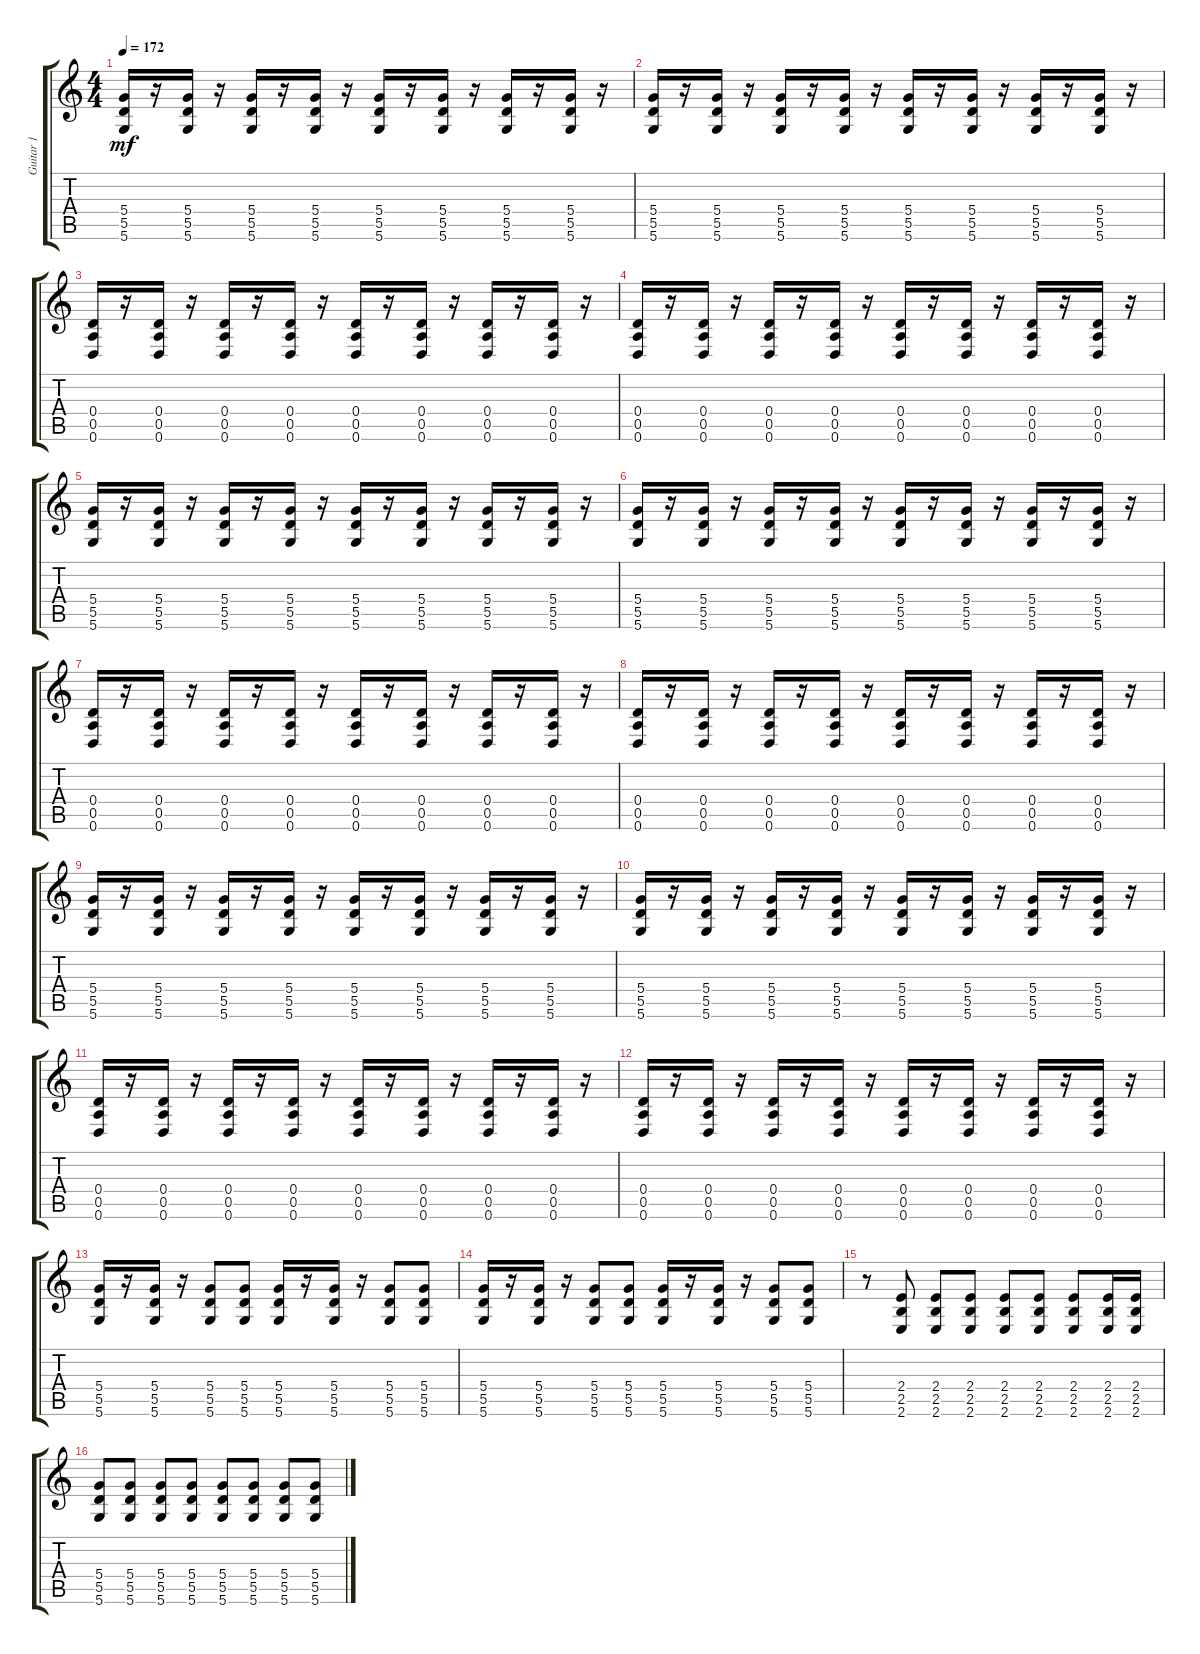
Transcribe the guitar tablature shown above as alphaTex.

\track ("Guitar 1" "Guitar 1") {instrument distortionguitar}
\staff {score tabs}
\tuning (E4 B3 G3 D3 A2 D2) {hide}
\ts (4 4)
\tempo 172
\clef g2
\ks c
(5.4 5.5 5.6).16{dy mf} r.16 (5.4 5.5 5.6).16 r.16 (5.4 5.5 5.6).16 r.16 (5.4 5.5 5.6).16 r.16 (5.4 5.5 5.6).16 r.16 (5.4 5.5 5.6).16 r.16 (5.4 5.5 5.6).16 r.16 (5.4 5.5 5.6).16 r.16 |
(5.4 5.5 5.6).16 r.16 (5.4 5.5 5.6).16 r.16 (5.4 5.5 5.6).16 r.16 (5.4 5.5 5.6).16 r.16 (5.4 5.5 5.6).16 r.16 (5.4 5.5 5.6).16 r.16 (5.4 5.5 5.6).16 r.16 (5.4 5.5 5.6).16 r.16 |
(0.4 0.5 0.6).16 r.16 (0.4 0.5 0.6).16 r.16 (0.4 0.5 0.6).16 r.16 (0.4 0.5 0.6).16 r.16 (0.4 0.5 0.6).16 r.16 (0.4 0.5 0.6).16 r.16 (0.4 0.5 0.6).16 r.16 (0.4 0.5 0.6).16 r.16 |
(0.4 0.5 0.6).16 r.16 (0.4 0.5 0.6).16 r.16 (0.4 0.5 0.6).16 r.16 (0.4 0.5 0.6).16 r.16 (0.4 0.5 0.6).16 r.16 (0.4 0.5 0.6).16 r.16 (0.4 0.5 0.6).16 r.16 (0.4 0.5 0.6).16 r.16 |
(5.4 5.5 5.6).16 r.16 (5.4 5.5 5.6).16 r.16 (5.4 5.5 5.6).16 r.16 (5.4 5.5 5.6).16 r.16 (5.4 5.5 5.6).16 r.16 (5.4 5.5 5.6).16 r.16 (5.4 5.5 5.6).16 r.16 (5.4 5.5 5.6).16 r.16 |
(5.4 5.5 5.6).16 r.16 (5.4 5.5 5.6).16 r.16 (5.4 5.5 5.6).16 r.16 (5.4 5.5 5.6).16 r.16 (5.4 5.5 5.6).16 r.16 (5.4 5.5 5.6).16 r.16 (5.4 5.5 5.6).16 r.16 (5.4 5.5 5.6).16 r.16 |
(0.4 0.5 0.6).16 r.16 (0.4 0.5 0.6).16 r.16 (0.4 0.5 0.6).16 r.16 (0.4 0.5 0.6).16 r.16 (0.4 0.5 0.6).16 r.16 (0.4 0.5 0.6).16 r.16 (0.4 0.5 0.6).16 r.16 (0.4 0.5 0.6).16 r.16 |
(0.4 0.5 0.6).16 r.16 (0.4 0.5 0.6).16 r.16 (0.4 0.5 0.6).16 r.16 (0.4 0.5 0.6).16 r.16 (0.4 0.5 0.6).16 r.16 (0.4 0.5 0.6).16 r.16 (0.4 0.5 0.6).16 r.16 (0.4 0.5 0.6).16 r.16 |
(5.4 5.5 5.6).16 r.16 (5.4 5.5 5.6).16 r.16 (5.4 5.5 5.6).16 r.16 (5.4 5.5 5.6).16 r.16 (5.4 5.5 5.6).16 r.16 (5.4 5.5 5.6).16 r.16 (5.4 5.5 5.6).16 r.16 (5.4 5.5 5.6).16 r.16 |
(5.4 5.5 5.6).16 r.16 (5.4 5.5 5.6).16 r.16 (5.4 5.5 5.6).16 r.16 (5.4 5.5 5.6).16 r.16 (5.4 5.5 5.6).16 r.16 (5.4 5.5 5.6).16 r.16 (5.4 5.5 5.6).16 r.16 (5.4 5.5 5.6).16 r.16 |
(0.4 0.5 0.6).16 r.16 (0.4 0.5 0.6).16 r.16 (0.4 0.5 0.6).16 r.16 (0.4 0.5 0.6).16 r.16 (0.4 0.5 0.6).16 r.16 (0.4 0.5 0.6).16 r.16 (0.4 0.5 0.6).16 r.16 (0.4 0.5 0.6).16 r.16 |
(0.4 0.5 0.6).16 r.16 (0.4 0.5 0.6).16 r.16 (0.4 0.5 0.6).16 r.16 (0.4 0.5 0.6).16 r.16 (0.4 0.5 0.6).16 r.16 (0.4 0.5 0.6).16 r.16 (0.4 0.5 0.6).16 r.16 (0.4 0.5 0.6).16 r.16 |
(5.4 5.5 5.6).16 r.16 (5.4 5.5 5.6).16 r.16 (5.4 5.5 5.6).8 (5.4 5.5 5.6).8 (5.4 5.5 5.6).16 r.16 (5.4 5.5 5.6).16 r.16 (5.4 5.5 5.6).8 (5.4 5.5 5.6).8 |
(5.4 5.5 5.6).16 r.16 (5.4 5.5 5.6).16 r.16 (5.4 5.5 5.6).8 (5.4 5.5 5.6).8 (5.4 5.5 5.6).16 r.16 (5.4 5.5 5.6).16 r.16 (5.4 5.5 5.6).8 (5.4 5.5 5.6).8 |
r.8 (2.4 2.5 2.6).8 (2.4 2.5 2.6).8 (2.4 2.5 2.6).8 (2.4 2.5 2.6).8 (2.4 2.5 2.6).8 (2.4 2.5 2.6).8 (2.4 2.5 2.6).16 (2.4 2.5 2.6).16 |
(5.4 5.5 5.6).8 (5.4 5.5 5.6).8 (5.4 5.5 5.6).8 (5.4 5.5 5.6).8 (5.4 5.5 5.6).8 (5.4 5.5 5.6).8 (5.4 5.5 5.6).8 (5.4 5.5 5.6).8
